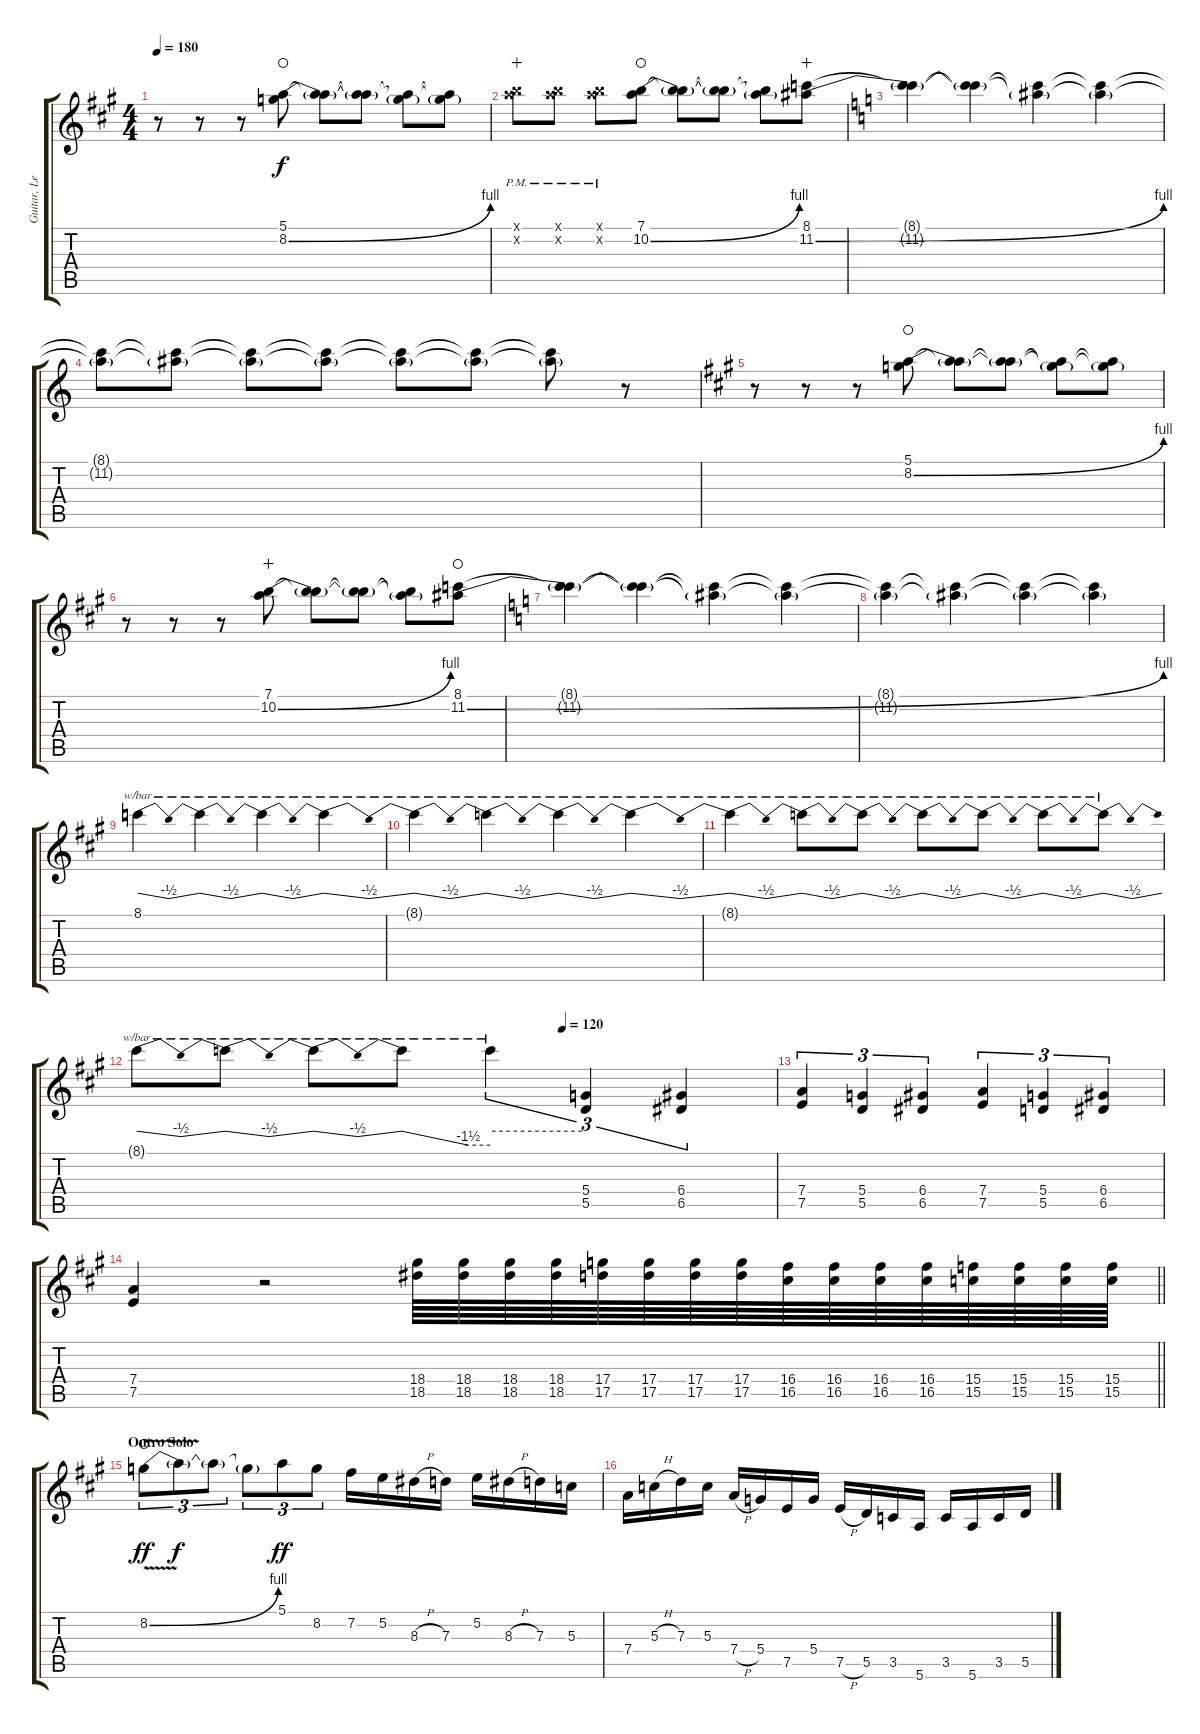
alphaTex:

\track ("Guitar, Lead" "Guitar, Le") {instrument distortionguitar}
\staff {score tabs}
\tuning (E4 B3 G3 D3 A2 E2) {hide}
\ts (4 4)
\tempo 180
\clef g2
\ks a
r.8{dy f} r.8 r.8 (5.1 8.2{be (bend 0 0 60 4)}).8{waho} (5.1{t} 8.2{t}).8 (5.1{t} 8.2{t}).8 (5.1{t} 8.2{t}).8 (5.1{t} 8.2{t}).8 |
(7.1{pm x} 10.2{pm x}).8{wahc} (7.1{pm x} 10.2{pm x}).8 (7.1{pm x} 10.2{pm x}).8 (7.1 10.2{be (bend 0 0 60 4)}).8{waho} (7.1{t} 10.2{t}).8 (7.1{t} 10.2{t}).8 (7.1{t} 10.2{t}).8 (8.1 11.2{be (bend 0 0 60 4)}).8{wahc} |
\ks c
(8.1{t} 11.2{t}).4 (8.1{t} 11.2{t}).4 (8.1{t} 11.2{t}).4 (8.1{t} 11.2{t}).4 |
(8.1{t} 11.2{t}).8 (8.1{t} 11.2{t}).8 (8.1{t} 11.2{t}).8 (8.1{t} 11.2{t}).8 (8.1{t} 11.2{t}).8 (8.1{t} 11.2{t}).8 (8.1{t} 11.2{t}).8 r.8 |
\ks a
r.8 r.8 r.8 (5.1 8.2{be (bend 0 0 60 4)}).8{waho} (5.1{t} 8.2{t}).8 (5.1{t} 8.2{t}).8 (5.1{t} 8.2{t}).8 (5.1{t} 8.2{t}).8 |
r.8 r.8 r.8 (7.1 10.2{be (bend 0 0 60 4)}).8{wahc} (7.1{t} 10.2{t}).8 (7.1{t} 10.2{t}).8 (7.1{t} 10.2{t}).8 (8.1 11.2{be (bend 0 0 60 4)}).8{waho} |
\ks c
(8.1{t} 11.2{t}).4 (8.1{t} 11.2{t}).4 (8.1{t} 11.2{t}).4 (8.1{t} 11.2{t}).4 |
(8.1{t} 11.2{t}).4 (8.1{t} 11.2{t}).4 (8.1{t} 11.2{t}).4 (8.1{t} 11.2{t}).4 |
\ks a
8.1.4{tbe (dip default 0 0 30 -2 60 0)} 8.1{t}.4{tbe (dip default 0 0 30 -2 60 0)} 8.1{t}.4{tbe (dip default 0 0 30 -2 60 0)} 8.1{t}.4{tbe (dip default 0 0 30 -2 60 0)} |
8.1{t}.4{tbe (dip default 0 0 30 -2 60 0)} 8.1{t}.4{tbe (dip default 0 0 30 -2 60 0)} 8.1{t}.4{tbe (dip default 0 0 30 -2 60 0)} 8.1{t}.4{tbe (dip default 0 0 30 -2 60 0)} |
8.1{t}.4{tbe (dip default 0 0 30 -2 60 0)} 8.1{t}.8{tbe (dip default 0 0 30 -2 60 0)} 8.1{t}.8{tbe (dip default 0 0 30 -2 60 0)} 8.1{t}.8{tbe (dip default 0 0 30 -2 60 0)} 8.1{t}.8{tbe (dip default 0 0 30 -2 60 0)} 8.1{t}.8{tbe (dip default 0 0 30 -2 60 0)} 8.1{t}.8{tbe (dip default 0 0 30 -2 60 0)} |
\tempo (120 0.6666666666666666)
8.1{t}.8{tbe (dip default 0 0 30 -2 60 0)} 8.1{t}.8{tbe (dip default 0 0 30 -2 60 0)} 8.1{t}.8{tbe (dip default 0 0 30 -2 60 0)} 8.1{t}.8{tbe (custom default 0 0 45 -6 60 -6)} 8.1{t}.4{tu (3 2) tbe (hold default 0 0 60 0)} (5.4 5.5).4{tu (3 2)} (6.4 6.5).4{tu (3 2)} |
(7.4 7.5).4{tu (3 2)} (5.4 5.5).4{tu (3 2)} (6.4 6.5).4{tu (3 2)} (7.4 7.5).4{tu (3 2)} (5.4 5.5).4{tu (3 2)} (6.4 6.5).4{tu (3 2)} |
\barLineRight lightlight
(7.4 7.5).4 r.2 (18.4 18.5).64{instrument guitarfretnoise} (18.4 18.5).64 (18.4 18.5).64 (18.4 18.5).64 (17.4 17.5).64 (17.4 17.5).64 (17.4 17.5).64 (17.4 17.5).64 (16.4 16.5).64 (16.4 16.5).64 (16.4 16.5).64 (16.4 16.5).64 (15.4 15.5).64 (15.4 15.5).64 (15.4 15.5).64 (15.4 15.5).64 |
\section ("" "Outro Solo")
8.2{be (bend 0 0 60 4) v}.8{tu (3 2) dy ff instrument distortionguitar waho} 8.2{t}.8{tu (3 2) dy f} 8.2{t}.8{tu (3 2)} 8.2{t}.8{tu (3 2)} 5.1.8{tu (3 2) dy ff} 8.2.8{tu (3 2)} 7.2.16 5.2.16 8.3{h}.16 7.3.16 5.2.16 8.3{h}.16 7.3.16 5.3.16 |
7.4.16 5.3{h}.16 7.3.16 5.3.16 7.4{h}.16 5.4.16 7.5.16 5.4.16 7.5{h}.16 5.5.16 3.5.16 5.6.16 3.5.16 5.6.16 3.5.16 5.5{h}.16
